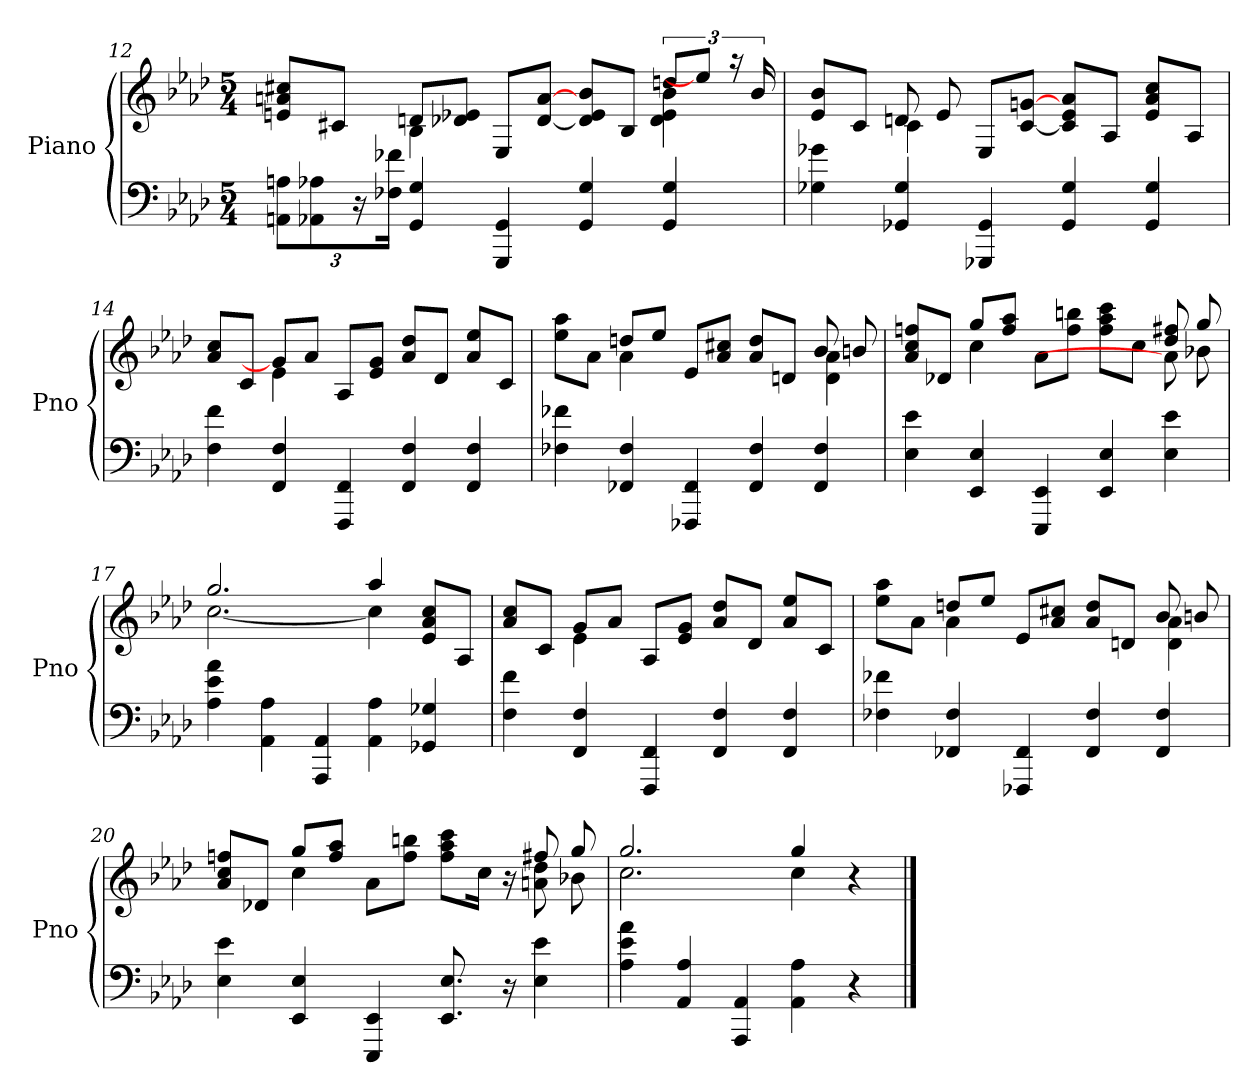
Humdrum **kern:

**kern	**kern
*part2	*part1
*staff2	*staff1
*I"Piano	*I"Piano
*I'Pno	*I'Pno
*clefF4	*clefG2
*k[b-e-a-d-]	*k[b-e-a-d-]
*M5/4	*M5/4
=12	=12
*	*^
12AAn\ 12An\L	8en/ 8an/ 8cc#X/L	4ryy
12AA-X\ 12A-X\	.	.
.	8c#X/J	.
24r	.	.
24F-X\ 24f-X\Jk	.	.
4GG/ 4G/	8dn/L	4B-\
.	8d-X/ 8e-X/J	.
4GGG/ 4GG/	8E-/L	2ryy
.	[8d-/ [8a/J	.
4GG/ 4G/	8d-/] 8e-/ 8b-/L	.
.	8B-/J	.
4GG/ 4G/	12ddn/L	4d-\ 4e-\ 4b-\
.	12ee-/J]	.
.	24r	.
.	24b-/	.
!!LO:PB:g=z	!!
=13	=13	=13
4G-X\ 4g-X\	8e-/ 8b-/L	4ryy
.	8c/J	.
4GG-X/ 4G-/	8dn/	4c\
.	8e-/	.
4GGG-X/ 4GG-/	8E-/L	2.ryy
.	[8c/ [8gn/J	.
4GG-/ 4G-/	8c/] 8e-/ 8a-/L	.
.	8A-/J	.
4GG-/ 4G-/	8e-/ 8a-/ 8cc/L	.
.	8A-/J	.
=14	=14	=14
4F\ 4f\	8a-/ 8cc/L	4ryy
.	8c/J	.
4FF/ 4F/	8g/L]	4e-\
.	8a-/J	.
4FFF/ 4FF/	8A-/L	2.ryy
.	8e-/ 8g/J	.
4FF/ 4F/	8a-/ 8dd-/L	.
.	8d-/J	.
4FF/ 4F/	8a-/ 8ee-/L	.
.	8c/J	.
!!LO:LB:g=z	!!
=15	=15	=15
4F-X\ 4f-X\	8ee-\ 8aa-\L	4ryy
.	8a-\J	.
4FF-X/ 4F-/	8ddn/L	4a-\
.	8ee-/J	.
4FFF-X/ 4FF-/	8e-/L	2ryy
.	8a-/ 8cc#X/J	.
4FF-/ 4F-/	8a-/ 8dd/L	.
.	8dn/J	.
4FF-/ 4F-/	8b-/	4d\ 4a-\
.	8bn/	.
=16	=16	=16
4E-\ 4e-\	8a-/ 8cc/ 8ffn/L	4ryy
.	8d-X/J	.
4EE-/ 4E-/	8gg/L	4cc\
.	8ff/ 8aa-/J	.
4EEE-/ 4EE-/	8a-\L	2ryy
.	8ff\ 8bbn\J	.
4EE-/ 4E-/	8ff\ 8aa-\ 8ccc\L	.
.	8cc\J	.
4E-\ 4e-\	8dd-/ 8ff#X/	8a\]
.	8gg/	8b-X\
!!LO:LB:g=z	!!
=17	=17	=17
4A-\ 4e-\ 4a-\	2.gg/	[2.cc\
4AA-\ 4A-\	.	.
4AAA-/ 4AA-/	.	.
4AA-\ 4A-\	4aa-/	4cc\]
4GG-X/ 4G-X/	8e-/ 8a-/ 8cc/L	4ryy
.	8A-/J	.
=18	=18	=18
4F\ 4f\	8a-/ 8cc/L	4ryy
.	8c/J	.
4FF/ 4F/	8g/L	4e-\
.	8a-/J	.
4FFF/ 4FF/	8A-/L	2.ryy
.	8e-/ 8g/J	.
4FF/ 4F/	8a-/ 8dd-/L	.
.	8d-/J	.
4FF/ 4F/	8a-/ 8ee-/L	.
.	8c/J	.
=19	=19	=19
4F-X\ 4f-X\	8ee-\ 8aa-\L	4ryy
.	8a-\J	.
4FF-X/ 4F-/	8ddn/L	4a-\
.	8ee-/J	.
4FFF-X/ 4FF-/	8e-/L	2ryy
.	8a-/ 8cc#X/J	.
4FF-/ 4F-/	8a-/ 8dd/L	.
.	8dn/J	.
4FF-/ 4F-/	8b-/	4d\ 4a-\
.	8bn/	.
!!LO:LB:g=z	!!
=20	=20	=20
4E-\ 4e-\	8a-/ 8cc/ 8ffn/L	4ryy
.	8d-X/J	.
4EE-/ 4E-/	8gg/L	4cc\
.	8ff/ 8aa-/J	.
4EEE-/ 4EE-/	8a-\L	2ryy
.	8ff\ 8bbn\J	.
8.EE-/ 8.E-/	8ff\ 8aa-\ 8ccc\L	.
.	16cc\Jk	.
16r	16r	.
4E-\ 4e-\	8ff#X/	8an\ 8dd-\
.	8gg/	8b-X\
=21	=21	=21
4A-\ 4e-\ 4a-\	2.gg/	2.cc\
4AA-/ 4A-/	.	.
4AAA-/ 4AA-/	.	.
4AA-\ 4A-\	4gg/	4cc\
4r	4r	4ryy
*	*v	*v
==	==
*-	*-
